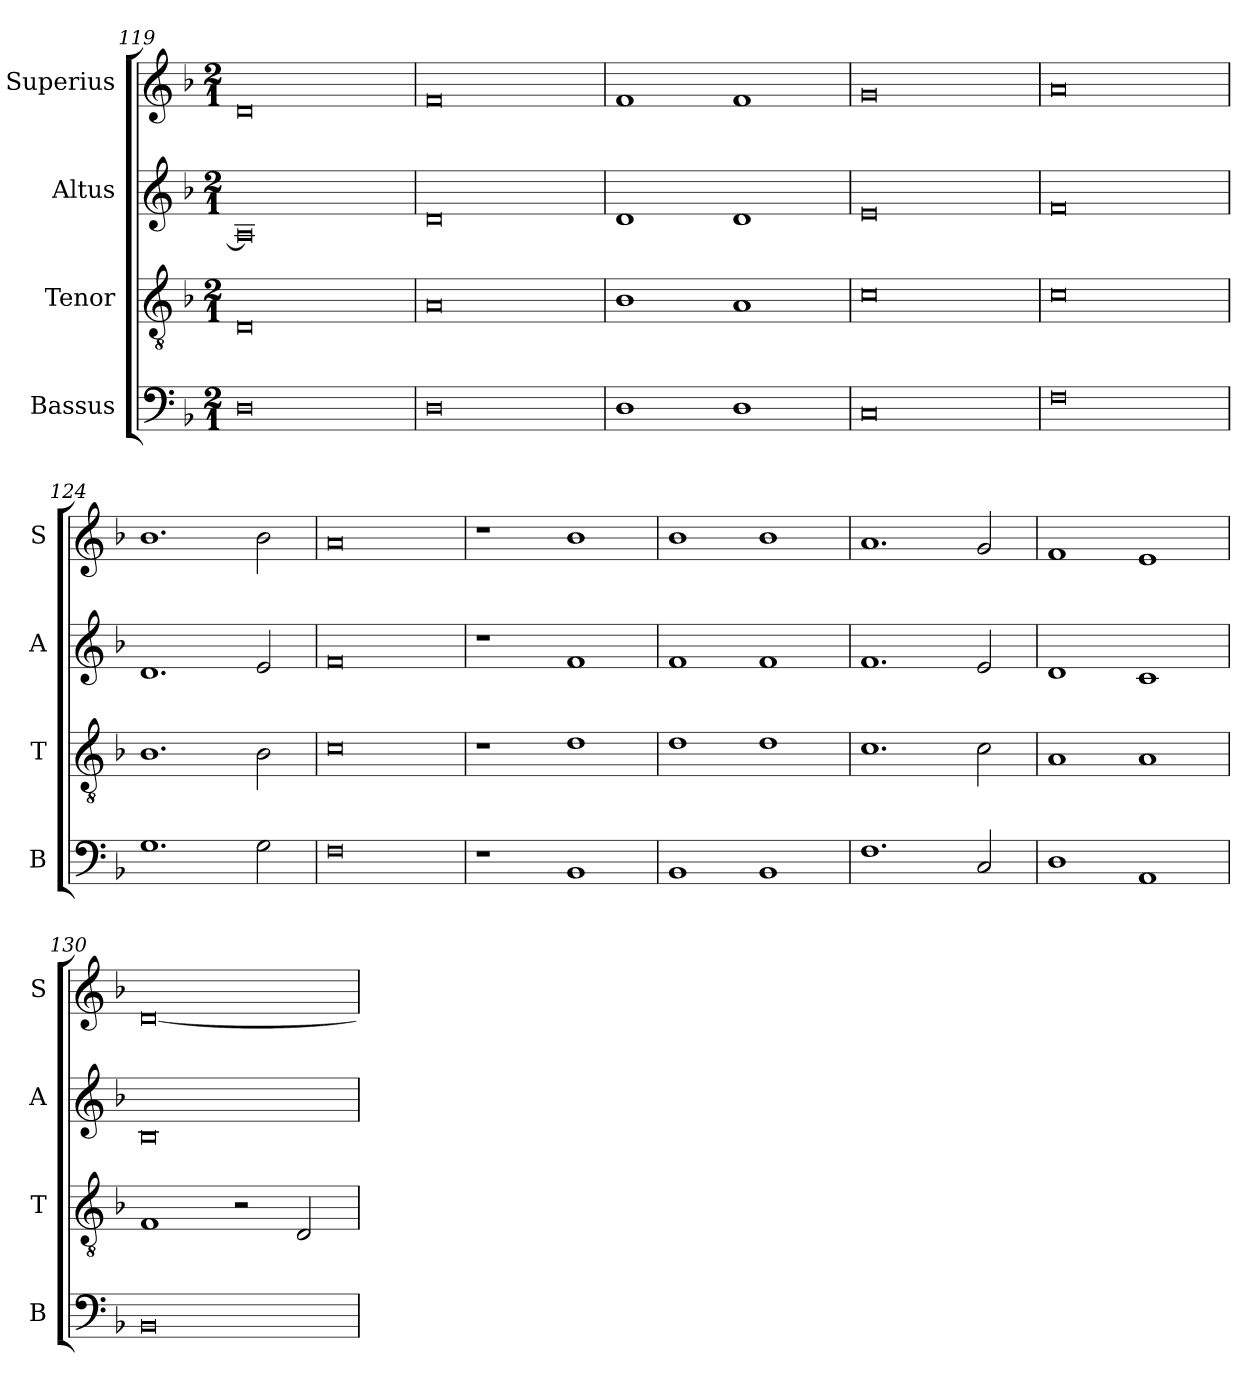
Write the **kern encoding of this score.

**kern	**kern	**kern	**kern
*part4	*part3	*part2	*part1
*staff4	*staff3	*staff2	*staff1
*I"Bassus	*I"Tenor	*I"Altus	*I"Superius
*I'B	*I'T	*I'A	*I'S
*clefF4	*clefGv2	*clefG2	*clefG2
*k[b-]	*k[b-]	*k[b-]	*k[b-]
*F:	*F:	*F:	*F:
*M2/1	*M2/1	*M2/1	*M2/1
=119	=119	=119	=119
0D	0D	0A]	0d
=120	=120	=120	=120
0D	0A	0d	0f
=121	=121	=121	=121
1D	1B-	1d	1f
1D	1A	1d	1f
=122	=122	=122	=122
0C	0c	0e	0g
=123	=123	=123	=123
0F	0c	0f	0a
=124	=124	=124	=124
1.G	1.B-	1.d	1.b-
2G	2B-	2e	2b-
=125	=125	=125	=125
0F	0c	0f	0a
=126	=126	=126	=126
1r	1r	1r	1r
1BB-	1d	1f	1b-
=127	=127	=127	=127
1BB-	1d	1f	1b-
1BB-	1d	1f	1b-
=128	=128	=128	=128
1.F	1.c	1.f	1.a
2C	2c	2e	2g
=129	=129	=129	=129
1D	1A	1d	1f
1AA	1A	1c	1e
=130	=130	=130	=130
0BB-	1F	0B-	[0d
.	2r	.	.
.	2D	.	.
=	=	=	=
*-	*-	*-	*-
